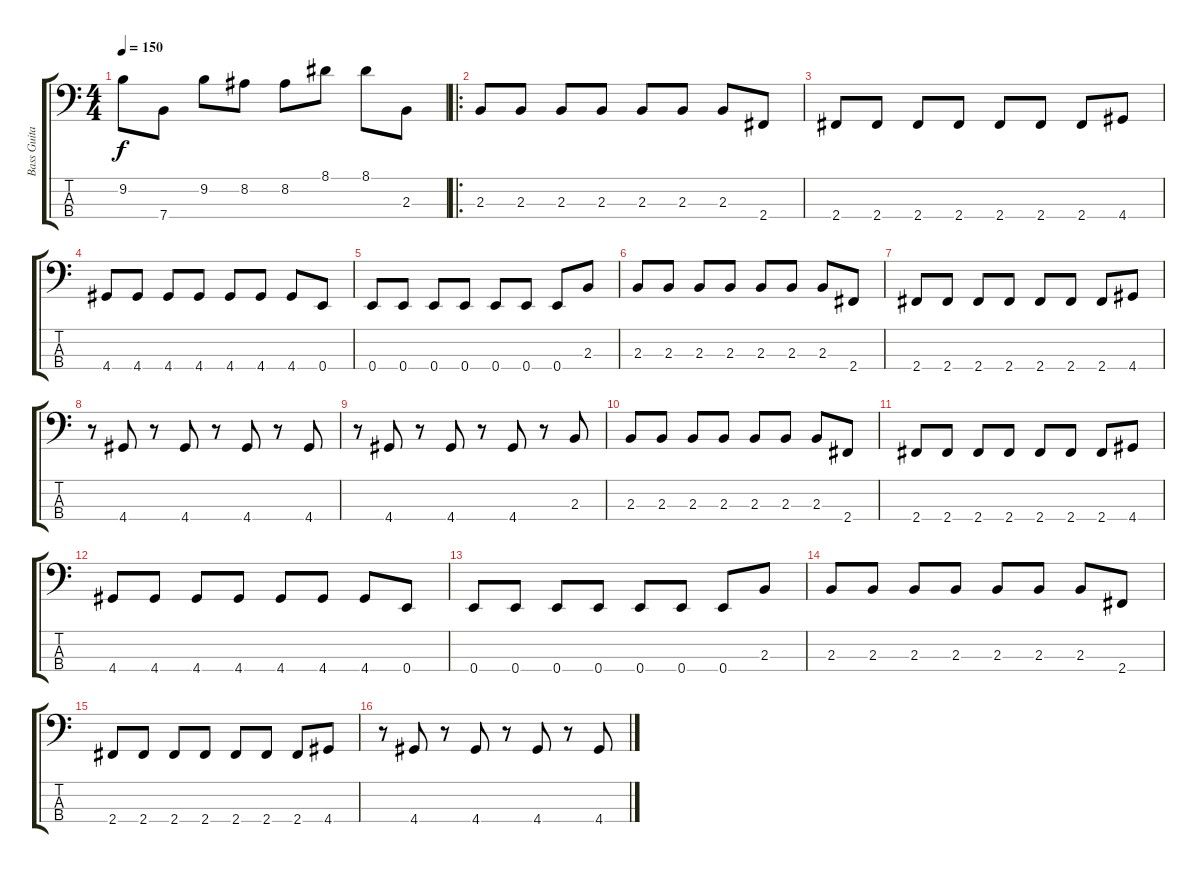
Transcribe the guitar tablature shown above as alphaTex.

\track ("Bass Guitar" "Bass Guita") {instrument electricbassfinger}
\staff {score tabs}
\tuning (G2 D2 A1 E1) {hide}
\ts (4 4)
\tempo 150
\clef f4
\ks c
9.2.8{dy f} 7.4.8 9.2.8 8.2.8 8.2.8 8.1.8 8.1.8 2.3.8 |
\ro
2.3.8 2.3.8 2.3.8 2.3.8 2.3.8 2.3.8 2.3.8 2.4.8 |
2.4.8 2.4.8 2.4.8 2.4.8 2.4.8 2.4.8 2.4.8 4.4.8 |
4.4.8 4.4.8 4.4.8 4.4.8 4.4.8 4.4.8 4.4.8 0.4.8 |
0.4.8 0.4.8 0.4.8 0.4.8 0.4.8 0.4.8 0.4.8 2.3.8 |
2.3.8 2.3.8 2.3.8 2.3.8 2.3.8 2.3.8 2.3.8 2.4.8 |
2.4.8 2.4.8 2.4.8 2.4.8 2.4.8 2.4.8 2.4.8 4.4.8 |
r.8 4.4.8 r.8 4.4.8 r.8 4.4.8 r.8 4.4.8 |
r.8 4.4.8 r.8 4.4.8 r.8 4.4.8 r.8 2.3.8 |
2.3.8 2.3.8 2.3.8 2.3.8 2.3.8 2.3.8 2.3.8 2.4.8 |
2.4.8 2.4.8 2.4.8 2.4.8 2.4.8 2.4.8 2.4.8 4.4.8 |
4.4.8 4.4.8 4.4.8 4.4.8 4.4.8 4.4.8 4.4.8 0.4.8 |
0.4.8 0.4.8 0.4.8 0.4.8 0.4.8 0.4.8 0.4.8 2.3.8 |
2.3.8 2.3.8 2.3.8 2.3.8 2.3.8 2.3.8 2.3.8 2.4.8 |
2.4.8 2.4.8 2.4.8 2.4.8 2.4.8 2.4.8 2.4.8 4.4.8 |
r.8 4.4.8 r.8 4.4.8 r.8 4.4.8 r.8 4.4.8
